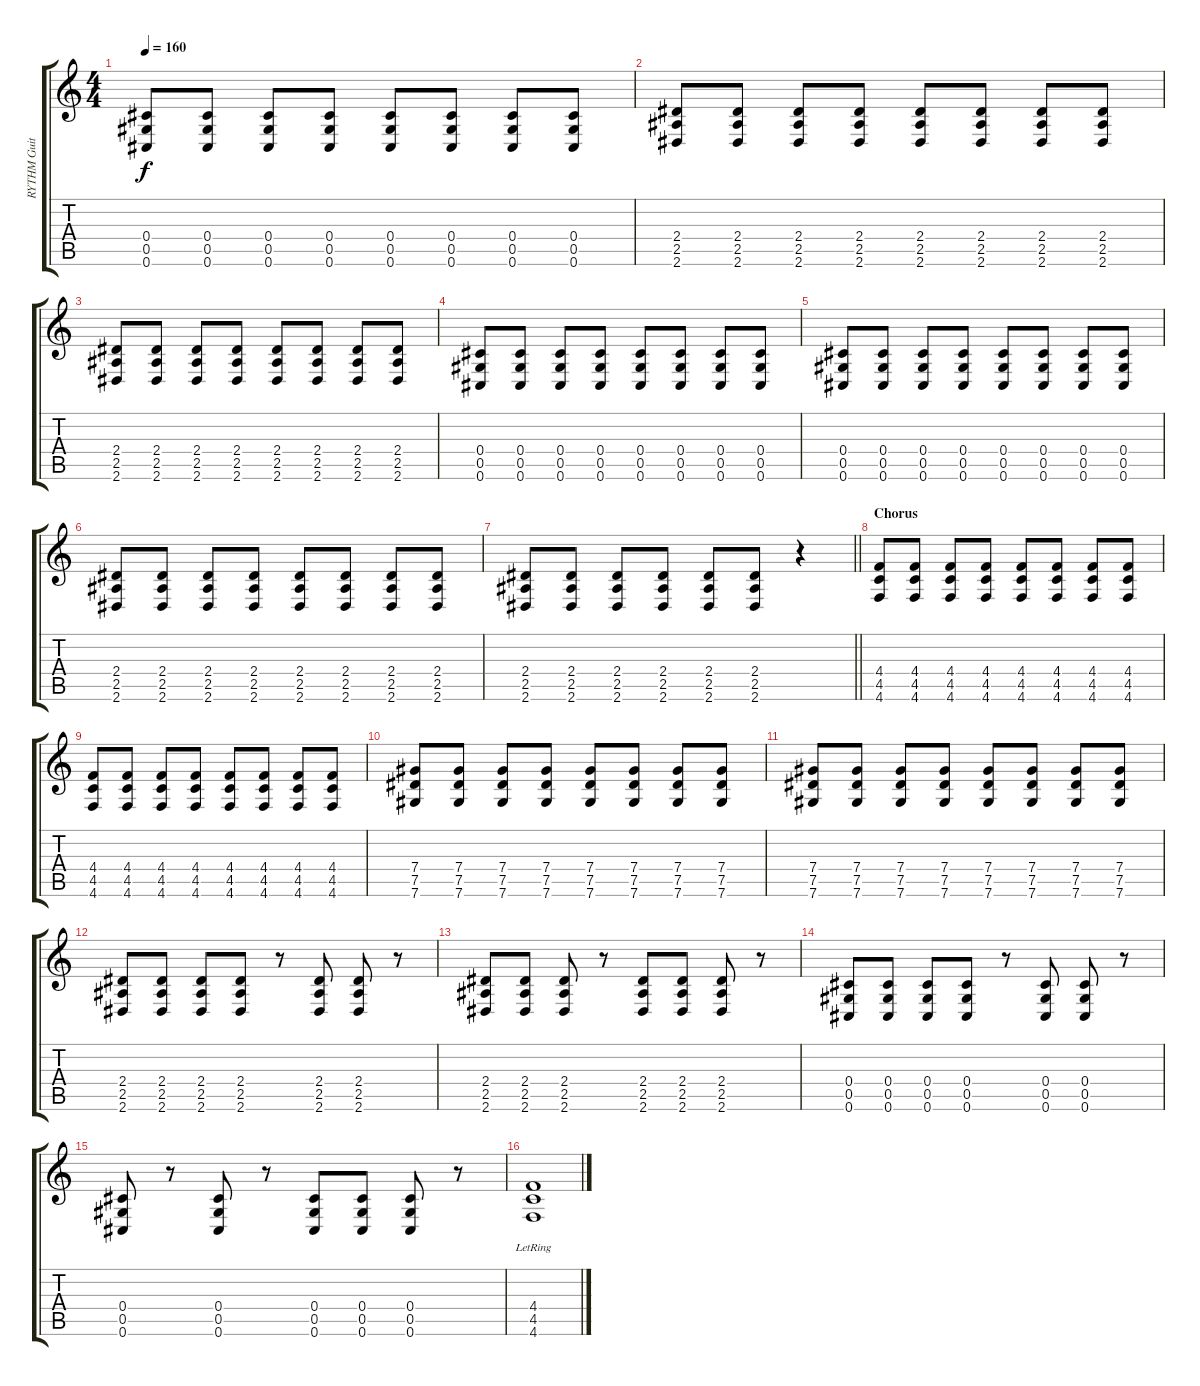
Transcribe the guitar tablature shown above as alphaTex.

\track ("RYTHM Guitar" "RYTHM Guit") {instrument overdrivenguitar}
\staff {score tabs}
\tuning (Eb4 Bb3 Gb3 Db3 Ab2 Db2) {hide}
\ts (4 4)
\tempo 160
\clef g2
\ks c
(0.4 0.5 0.6).8{dy f} (0.4 0.5 0.6).8 (0.4 0.5 0.6).8 (0.4 0.5 0.6).8 (0.4 0.5 0.6).8 (0.4 0.5 0.6).8 (0.4 0.5 0.6).8 (0.4 0.5 0.6).8 |
(2.4 2.5 2.6).8 (2.4 2.5 2.6).8 (2.4 2.5 2.6).8 (2.4 2.5 2.6).8 (2.4 2.5 2.6).8 (2.4 2.5 2.6).8 (2.4 2.5 2.6).8 (2.4 2.5 2.6).8 |
(2.4 2.5 2.6).8 (2.4 2.5 2.6).8 (2.4 2.5 2.6).8 (2.4 2.5 2.6).8 (2.4 2.5 2.6).8 (2.4 2.5 2.6).8 (2.4 2.5 2.6).8 (2.4 2.5 2.6).8 |
(0.4 0.5 0.6).8 (0.4 0.5 0.6).8 (0.4 0.5 0.6).8 (0.4 0.5 0.6).8 (0.4 0.5 0.6).8 (0.4 0.5 0.6).8 (0.4 0.5 0.6).8 (0.4 0.5 0.6).8 |
(0.4 0.5 0.6).8 (0.4 0.5 0.6).8 (0.4 0.5 0.6).8 (0.4 0.5 0.6).8 (0.4 0.5 0.6).8 (0.4 0.5 0.6).8 (0.4 0.5 0.6).8 (0.4 0.5 0.6).8 |
(2.4 2.5 2.6).8 (2.4 2.5 2.6).8 (2.4 2.5 2.6).8 (2.4 2.5 2.6).8 (2.4 2.5 2.6).8 (2.4 2.5 2.6).8 (2.4 2.5 2.6).8 (2.4 2.5 2.6).8 |
\barLineRight lightlight
(2.4 2.5 2.6).8 (2.4 2.5 2.6).8 (2.4 2.5 2.6).8 (2.4 2.5 2.6).8 (2.4 2.5 2.6).8 (2.4 2.5 2.6).8 r.4 |
\section ("" "Chorus")
(4.4 4.5 4.6).8 (4.4 4.5 4.6).8 (4.4 4.5 4.6).8 (4.4 4.5 4.6).8 (4.4 4.5 4.6).8 (4.4 4.5 4.6).8 (4.4 4.5 4.6).8 (4.4 4.5 4.6).8 |
(4.4 4.5 4.6).8 (4.4 4.5 4.6).8 (4.4 4.5 4.6).8 (4.4 4.5 4.6).8 (4.4 4.5 4.6).8 (4.4 4.5 4.6).8 (4.4 4.5 4.6).8 (4.4 4.5 4.6).8 |
(7.4 7.5 7.6).8 (7.4 7.5 7.6).8 (7.4 7.5 7.6).8 (7.4 7.5 7.6).8 (7.4 7.5 7.6).8 (7.4 7.5 7.6).8 (7.4 7.5 7.6).8 (7.4 7.5 7.6).8 |
(7.4 7.5 7.6).8 (7.4 7.5 7.6).8 (7.4 7.5 7.6).8 (7.4 7.5 7.6).8 (7.4 7.5 7.6).8 (7.4 7.5 7.6).8 (7.4 7.5 7.6).8 (7.4 7.5 7.6).8 |
(2.4 2.5 2.6).8 (2.4 2.5 2.6).8 (2.4 2.5 2.6).8 (2.4 2.5 2.6).8 r.8 (2.4 2.5 2.6).8 (2.4 2.5 2.6).8 r.8 |
(2.4 2.5 2.6).8 (2.4 2.5 2.6).8 (2.4 2.5 2.6).8 r.8 (2.4 2.5 2.6).8 (2.4 2.5 2.6).8 (2.4 2.5 2.6).8 r.8 |
(0.4 0.5 0.6).8 (0.4 0.5 0.6).8 (0.4 0.5 0.6).8 (0.4 0.5 0.6).8 r.8 (0.4 0.5 0.6).8 (0.4 0.5 0.6).8 r.8 |
(0.4 0.5 0.6).8 r.8 (0.4 0.5 0.6).8 r.8 (0.4 0.5 0.6).8 (0.4 0.5 0.6).8 (0.4 0.5 0.6).8 r.8 |
(4.4{lr} 4.5 4.6).1
